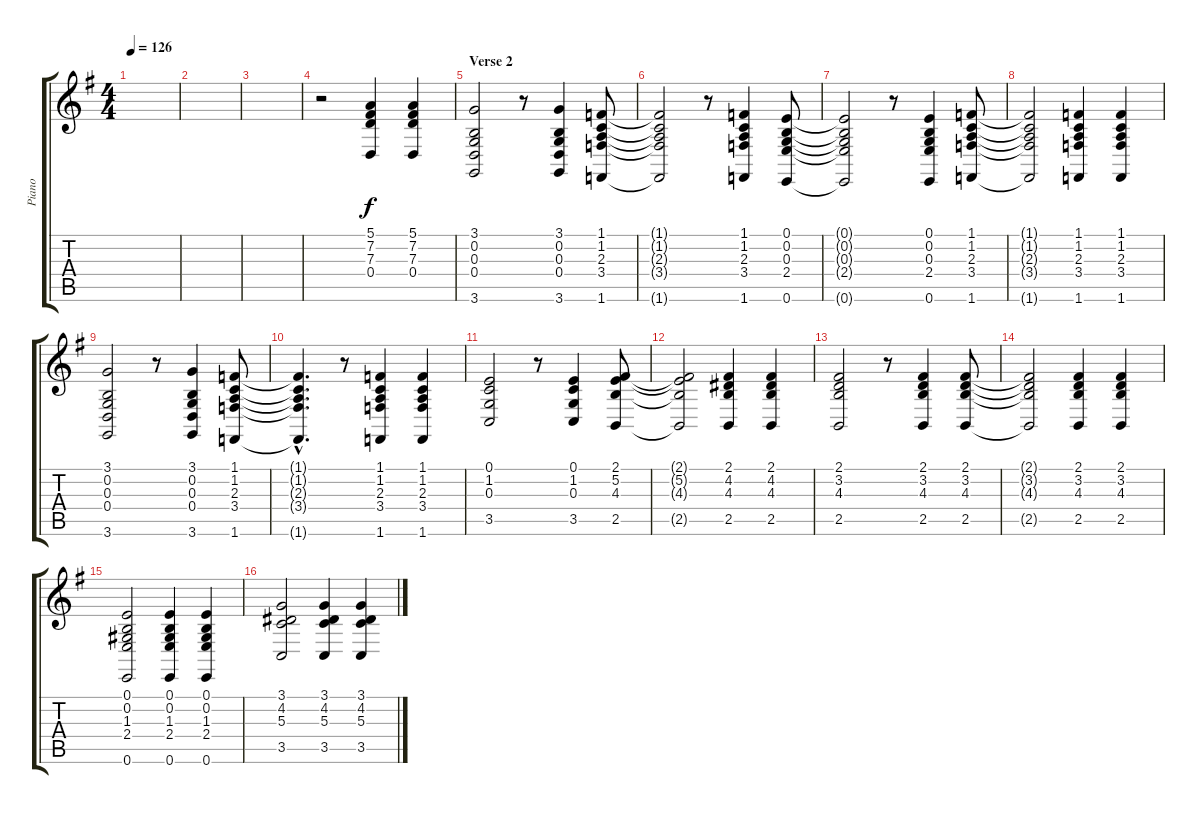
\track ("Piano" "Piano") {instrument brightacousticpiano}
\staff {score tabs}
\tuning (E4 B3 G3 D3 A2 E2) {hide}
\ts (4 4)
\tempo 126
\clef g2
\ks g
|
|
|
r.2 (5.1 7.2 7.3 0.4).4 (5.1 7.2 7.3 0.4).4{dy f} |
\section ("" "Verse 2")
(3.1 0.2 0.3 0.4 3.6).2 r.8 (3.1 0.2 0.3 0.4 3.6).4 (1.1 1.2 2.3 3.4 1.6).8 |
(1.1{t} 1.2{t} 2.3{t} 3.4{t} 1.6{t}).2 r.8 (1.1 1.2 2.3 3.4 1.6).4 (0.1 0.2 0.3 2.4 0.6).8 |
(0.1{t} 0.2{t} 0.3{t} 2.4{t} 0.6{t}).2 r.8 (0.1 0.2 0.3 2.4 0.6).4 (1.1 1.2 2.3 3.4 1.6).8 |
(1.1{t} 1.2{t} 2.3{t} 3.4{t} 1.6{t}).2 (1.1 1.2 2.3 3.4 1.6).4 (1.1 1.2 2.3 3.4 1.6).4 |
(3.1 0.2 0.3 0.4 3.6).2 r.8 (3.1 0.2 0.3 0.4 3.6).4 (1.1 1.2 2.3 3.4 1.6).8 |
(1.1{hac t} 1.2{hac t} 2.3{hac t} 3.4{hac t} 1.6{hac t}).4{d} r.8 (1.1 1.2 2.3 3.4 1.6).4 (1.1 1.2 2.3 3.4 1.6).4 |
(0.1 1.2 0.3 3.5).2 r.8 (0.1 1.2 0.3 3.5).4 (2.1 5.2 4.3 2.5).8 |
(2.1{t} 5.2{t} 4.3{t} 2.5{t}).2 (2.1 4.2 4.3 2.5).4 (2.1 4.2 4.3 2.5).4 |
(2.1 3.2 4.3 2.5).2 r.8 (2.1 3.2 4.3 2.5).4 (2.1 3.2 4.3 2.5).8 |
(2.1{t} 3.2{t} 4.3{t} 2.5{t}).2 (2.1 3.2 4.3 2.5).4 (2.1 3.2 4.3 2.5).4 |
(0.1 0.2 1.3 2.4 0.6).2 (0.1 0.2 1.3 2.4 0.6).4 (0.1 0.2 1.3 2.4 0.6).4 |
(3.1 4.2 5.3 3.5).2 (3.1 4.2 5.3 3.5).4 (3.1 4.2 5.3 3.5).4
